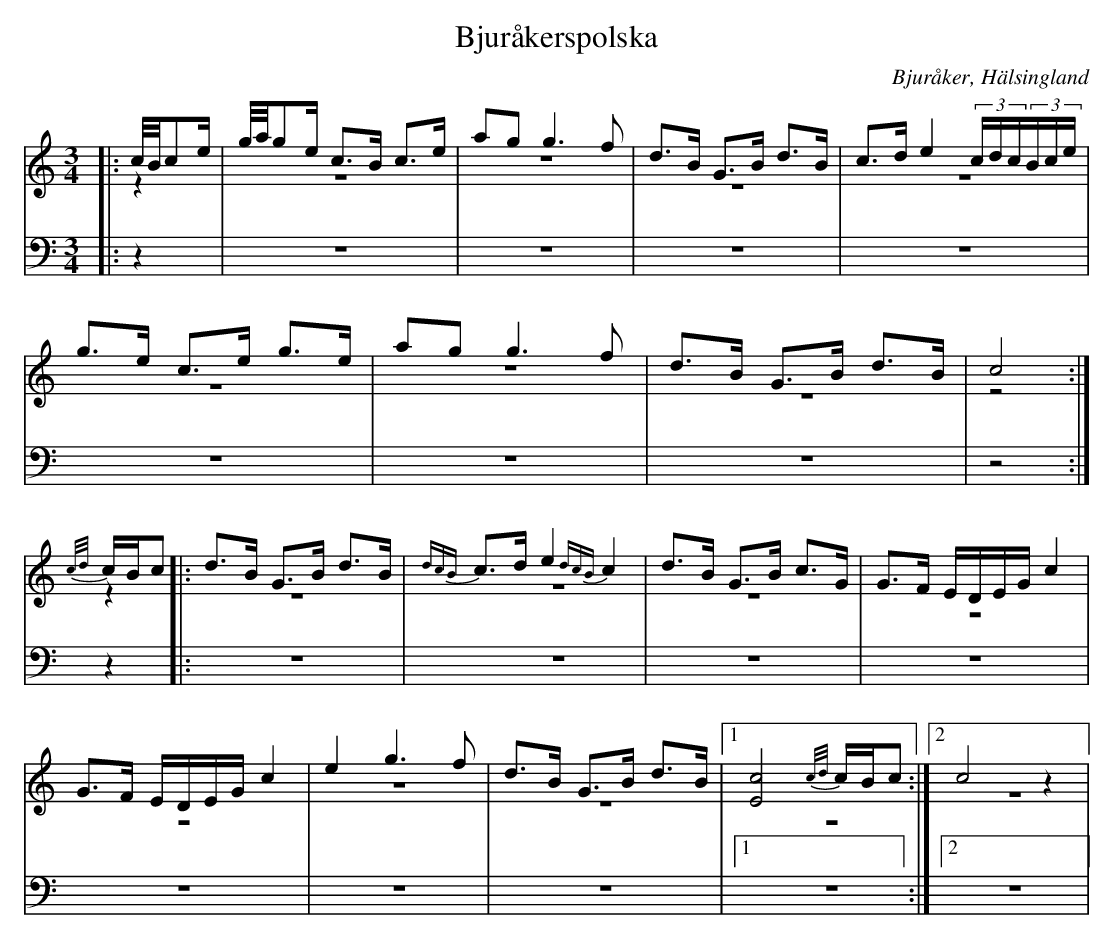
X:1
T: Bjuråkerspolska
O: Bjuråker, Hälsingland
M: 3/4
L: 1/8
K: C
V:1
V:2 merge
V:3
V:4 merge
V:1
|:c//B//ce/|g//a//ge/ c>B c>e|ag g3 f|d>B G>B d>B|c>d e2 (3c/d/c/(3B/c/e/|
g>e c>e g>e|ag g3 f|d>B G>B d>B|c4:|
{c/d/}c/B/c |:d>B G>B d>B|{d2/3c2/3B2/3}c>d e2 {dcB}c2|d>B G>B c>G|G>F E/D/E/G/ c2|
G>F E/D/E/G/ c2|e2 g3 f|d>B G>B d>B|1 [E4c4] {c/d/}c/B/c:|2 c4 z2|
V:2
|:z2|z6|z6|z6|z6|
z6|z6|z6|z4:|
z2|:z6|z6|z6|z6|
 z6|z6|z6|1 z6:|2 z6|
V:3 clef=bass
|:z2|z6|z6|z6|z6|
z6|z6|z6|z4:|
z2|:z6|z6|z6|z6|
 z6|z6|z6|1 z6:|2 z6|
